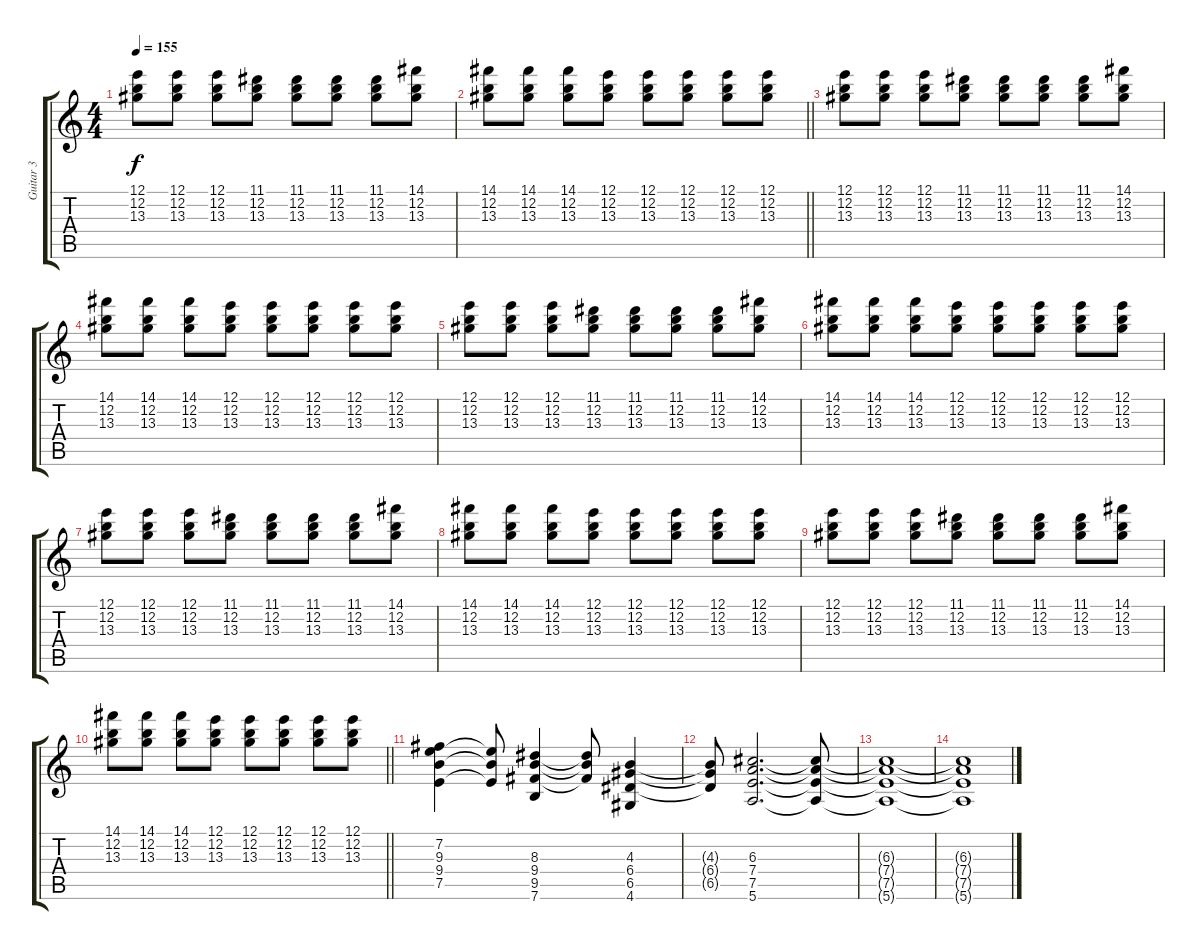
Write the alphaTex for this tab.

\track ("Guitar 3" "Guitar 3") {instrument electricguitarclean}
\staff {score tabs}
\tuning (E4 B3 G3 D3 A2 E2) {hide}
\ts (4 4)
\tempo 155
\clef g2
\ks c
(12.1 12.2 13.3).8{dy f} (12.1 12.2 13.3).8 (12.1 12.2 13.3).8 (11.1 12.2 13.3).8 (11.1 12.2 13.3).8 (11.1 12.2 13.3).8 (11.1 12.2 13.3).8 (14.1 12.2 13.3).8 |
\barLineRight lightlight
(14.1 12.2 13.3).8 (14.1 12.2 13.3).8 (14.1 12.2 13.3).8 (12.1 12.2 13.3).8 (12.1 12.2 13.3).8 (12.1 12.2 13.3).8 (12.1 12.2 13.3).8 (12.1 12.2 13.3).8 |
(12.1 12.2 13.3).8 (12.1 12.2 13.3).8 (12.1 12.2 13.3).8 (11.1 12.2 13.3).8 (11.1 12.2 13.3).8 (11.1 12.2 13.3).8 (11.1 12.2 13.3).8 (14.1 12.2 13.3).8 |
(14.1 12.2 13.3).8 (14.1 12.2 13.3).8 (14.1 12.2 13.3).8 (12.1 12.2 13.3).8 (12.1 12.2 13.3).8 (12.1 12.2 13.3).8 (12.1 12.2 13.3).8 (12.1 12.2 13.3).8 |
(12.1 12.2 13.3).8 (12.1 12.2 13.3).8 (12.1 12.2 13.3).8 (11.1 12.2 13.3).8 (11.1 12.2 13.3).8 (11.1 12.2 13.3).8 (11.1 12.2 13.3).8 (14.1 12.2 13.3).8 |
(14.1 12.2 13.3).8 (14.1 12.2 13.3).8 (14.1 12.2 13.3).8 (12.1 12.2 13.3).8 (12.1 12.2 13.3).8 (12.1 12.2 13.3).8 (12.1 12.2 13.3).8 (12.1 12.2 13.3).8 |
(12.1 12.2 13.3).8 (12.1 12.2 13.3).8 (12.1 12.2 13.3).8 (11.1 12.2 13.3).8 (11.1 12.2 13.3).8 (11.1 12.2 13.3).8 (11.1 12.2 13.3).8 (14.1 12.2 13.3).8 |
(14.1 12.2 13.3).8 (14.1 12.2 13.3).8 (14.1 12.2 13.3).8 (12.1 12.2 13.3).8 (12.1 12.2 13.3).8 (12.1 12.2 13.3).8 (12.1 12.2 13.3).8 (12.1 12.2 13.3).8 |
(12.1 12.2 13.3).8 (12.1 12.2 13.3).8 (12.1 12.2 13.3).8 (11.1 12.2 13.3).8 (11.1 12.2 13.3).8 (11.1 12.2 13.3).8 (11.1 12.2 13.3).8 (14.1 12.2 13.3).8 |
\barLineRight lightlight
(14.1 12.2 13.3).8 (14.1 12.2 13.3).8 (14.1 12.2 13.3).8 (12.1 12.2 13.3).8 (12.1 12.2 13.3).8 (12.1 12.2 13.3).8 (12.1 12.2 13.3).8 (12.1 12.2 13.3).8 |
(7.2 9.3 9.4 7.5).4 (9.3{t} 9.4{t} 7.5{t}).8 (8.3 9.4 9.5 7.6).4 (8.3{t} 9.4{t} 9.5{t}).8 (4.3 6.4 6.5 4.6).4 |
(4.3{t} 6.4{t} 6.5{t}).8 (6.3 7.4 7.5 5.6).2{d} (6.3{t} 7.4{t} 7.5{t} 5.6{t}).8 |
(6.3{t} 7.4{t} 7.5{t} 5.6{t}).1 |
(6.3{t} 7.4{t} 7.5{t} 5.6{t}).1
